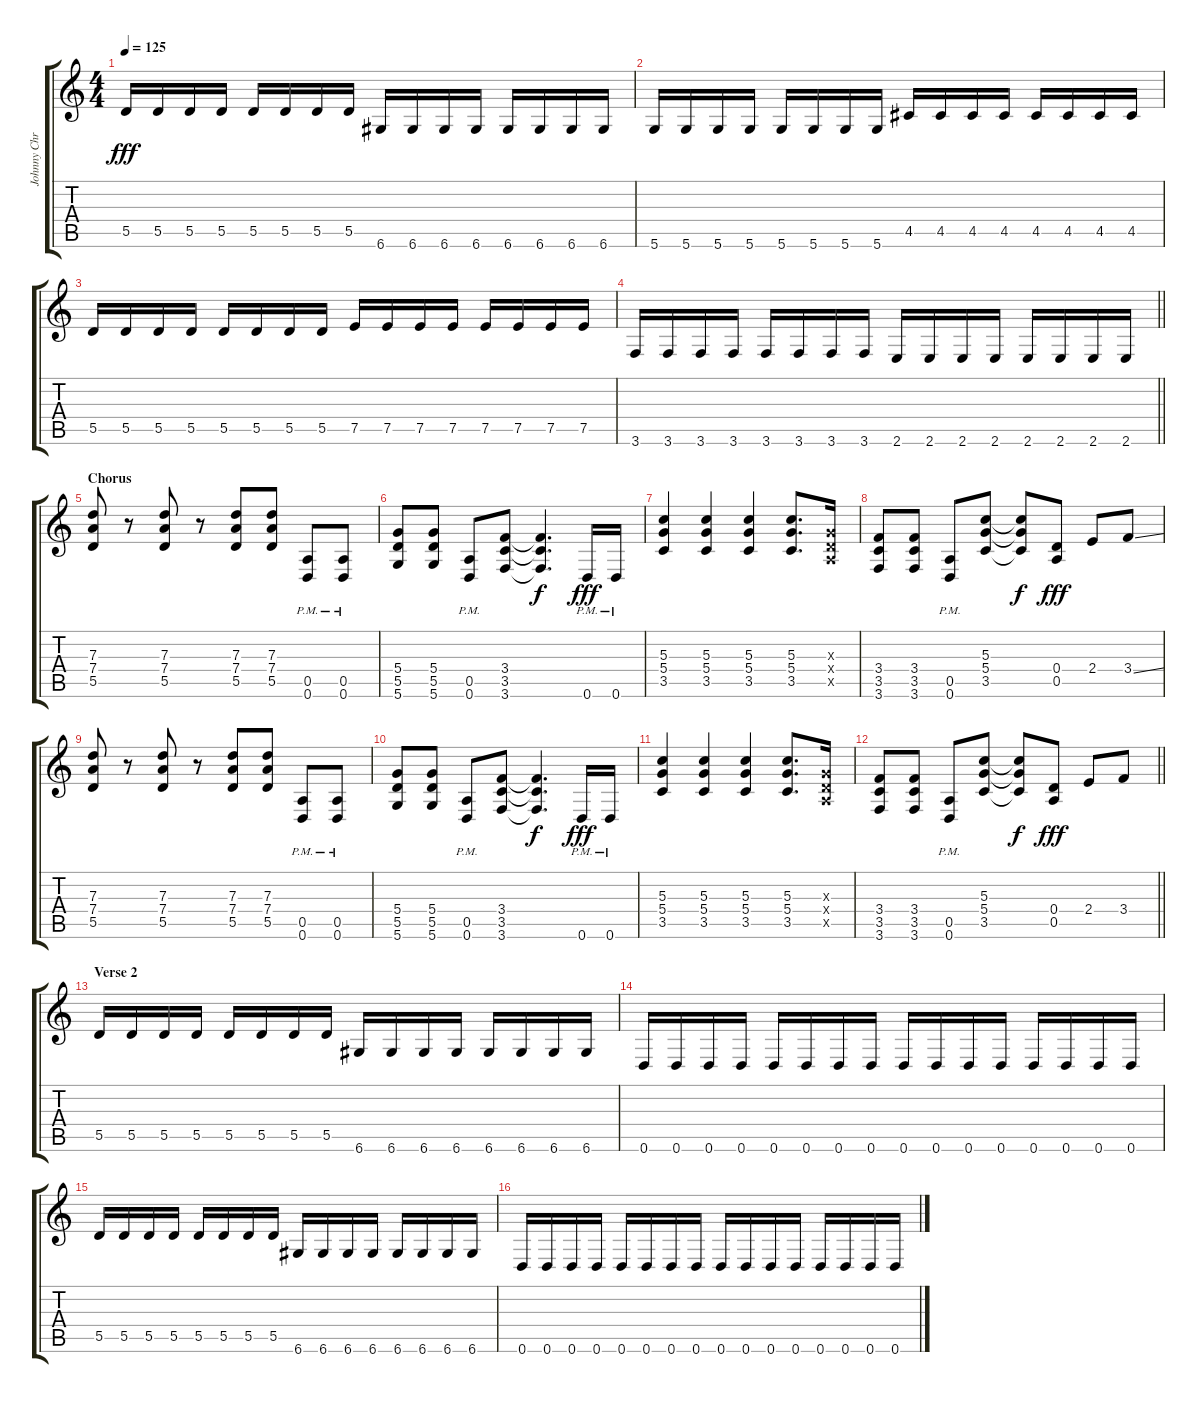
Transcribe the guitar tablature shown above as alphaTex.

\track ("Johnny Christ" "Johnny Chr") {instrument distortionguitar}
\staff {score tabs}
\tuning (E4 B3 G3 D3 A2 D2) {hide}
\ts (4 4)
\tempo 125
\clef g2
\ks c
5.5.16{dy fff} 5.5.16 5.5.16 5.5.16 5.5.16 5.5.16 5.5.16 5.5.16 6.6.16 6.6.16 6.6.16 6.6.16 6.6.16 6.6.16 6.6.16 6.6.16 |
5.6.16 5.6.16 5.6.16 5.6.16 5.6.16 5.6.16 5.6.16 5.6.16 4.5.16 4.5.16 4.5.16 4.5.16 4.5.16 4.5.16 4.5.16 4.5.16 |
5.5.16 5.5.16 5.5.16 5.5.16 5.5.16 5.5.16 5.5.16 5.5.16 7.5.16 7.5.16 7.5.16 7.5.16 7.5.16 7.5.16 7.5.16 7.5.16 |
\barLineRight lightlight
3.6.16 3.6.16 3.6.16 3.6.16 3.6.16 3.6.16 3.6.16 3.6.16 2.6.16 2.6.16 2.6.16 2.6.16 2.6.16 2.6.16 2.6.16 2.6.16 |
\section ("" "Chorus")
(7.3 7.4 5.5).8 r.8 (7.3 7.4 5.5).8 r.8 (7.3 7.4 5.5).8 (7.3 7.4 5.5).8 (0.5{pm} 0.6{pm}).8 (0.5{pm} 0.6{pm}).8 |
(5.4 5.5 5.6).8 (5.4 5.5 5.6).8 (0.5{pm} 0.6{pm}).8 (3.4 3.5 3.6).8 (3.4{t} 3.5{t} 3.6{t}).4{d dy f} 0.6{pm}.16{dy fff} 0.6{pm}.16 |
(5.3 5.4 3.5).4 (5.3 5.4 3.5).4 (5.3 5.4 3.5).4 (5.3 5.4 3.5).8{d} (0.3{x} 0.4{x} 0.5{x}).16 |
(3.4 3.5 3.6).8 (3.4 3.5 3.6).8 (0.5{pm} 0.6{pm}).8 (5.3 5.4 3.5).8 (5.3{t} 5.4{t} 3.5{t}).8{dy f} (0.4 0.5).8{dy fff} 2.4.8 3.4{ss}.8 |
(7.3 7.4 5.5).8 r.8 (7.3 7.4 5.5).8 r.8 (7.3 7.4 5.5).8 (7.3 7.4 5.5).8 (0.5{pm} 0.6{pm}).8 (0.5{pm} 0.6{pm}).8 |
(5.4 5.5 5.6).8 (5.4 5.5 5.6).8 (0.5{pm} 0.6{pm}).8 (3.4 3.5 3.6).8 (3.4{t} 3.5{t} 3.6{t}).4{d dy f} 0.6{pm}.16{dy fff} 0.6{pm}.16 |
(5.3 5.4 3.5).4 (5.3 5.4 3.5).4 (5.3 5.4 3.5).4 (5.3 5.4 3.5).8{d} (0.3{x} 0.4{x} 0.5{x}).16 |
\barLineRight lightlight
(3.4 3.5 3.6).8 (3.4 3.5 3.6).8 (0.5{pm} 0.6{pm}).8 (5.3 5.4 3.5).8 (5.3{t} 5.4{t} 3.5{t}).8{dy f} (0.4 0.5).8{dy fff} 2.4.8 3.4.8 |
\section ("" "Verse 2")
5.5.16 5.5.16 5.5.16 5.5.16 5.5.16 5.5.16 5.5.16 5.5.16 6.6.16 6.6.16 6.6.16 6.6.16 6.6.16 6.6.16 6.6.16 6.6.16 |
0.6.16 0.6.16 0.6.16 0.6.16 0.6.16 0.6.16 0.6.16 0.6.16 0.6.16 0.6.16 0.6.16 0.6.16 0.6.16 0.6.16 0.6.16 0.6.16 |
5.5.16 5.5.16 5.5.16 5.5.16 5.5.16 5.5.16 5.5.16 5.5.16 6.6.16 6.6.16 6.6.16 6.6.16 6.6.16 6.6.16 6.6.16 6.6.16 |
0.6.16 0.6.16 0.6.16 0.6.16 0.6.16 0.6.16 0.6.16 0.6.16 0.6.16 0.6.16 0.6.16 0.6.16 0.6.16 0.6.16 0.6.16 0.6.16
